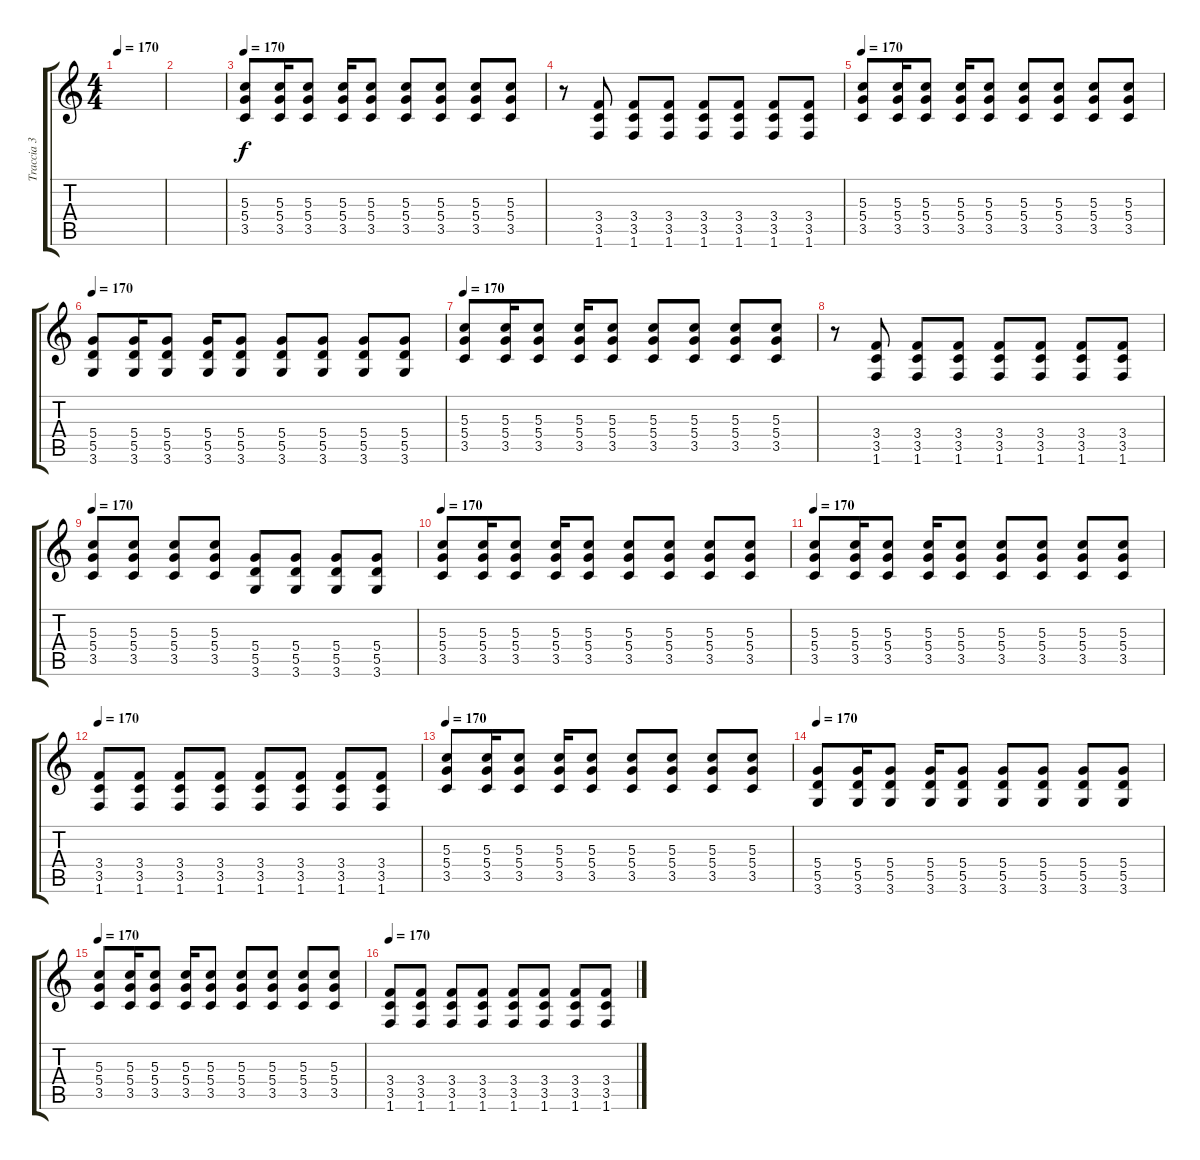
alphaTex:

\track ("Traccia 3" "Traccia 3") {instrument distortionguitar}
\staff {score tabs}
\tuning (E4 B3 G3 D3 A2 E2) {hide}
\ts (4 4)
\tempo 170
\clef g2
\ks c
|
|
\tempo 170
(5.3 5.4 3.5).8{volume 13} (5.3 5.4 3.5).16 (5.3 5.4 3.5).8 (5.3 5.4 3.5).16 (5.3 5.4 3.5).8 (5.3 5.4 3.5).8 (5.3 5.4 3.5).8 (5.3 5.4 3.5).8 (5.3 5.4 3.5).8 |
r.8 (3.4 3.5 1.6).8 (3.4 3.5 1.6).8 (3.4 3.5 1.6).8 (3.4 3.5 1.6).8 (3.4 3.5 1.6).8 (3.4 3.5 1.6).8 (3.4 3.5 1.6).8 |
\tempo 170
(5.3 5.4 3.5).8 (5.3 5.4 3.5).16 (5.3 5.4 3.5).8 (5.3 5.4 3.5).16 (5.3 5.4 3.5).8 (5.3 5.4 3.5).8 (5.3 5.4 3.5).8 (5.3 5.4 3.5).8 (5.3 5.4 3.5).8 |
\tempo 170
(5.4 5.5 3.6).8 (5.4 5.5 3.6).16 (5.4 5.5 3.6).8 (5.4 5.5 3.6).16 (5.4 5.5 3.6).8 (5.4 5.5 3.6).8 (5.4 5.5 3.6).8 (5.4 5.5 3.6).8 (5.4 5.5 3.6).8 |
\tempo 170
(5.3 5.4 3.5).8 (5.3 5.4 3.5).16 (5.3 5.4 3.5).8 (5.3 5.4 3.5).16 (5.3 5.4 3.5).8 (5.3 5.4 3.5).8 (5.3 5.4 3.5).8 (5.3 5.4 3.5).8 (5.3 5.4 3.5).8 |
r.8 (3.4 3.5 1.6).8 (3.4 3.5 1.6).8 (3.4 3.5 1.6).8 (3.4 3.5 1.6).8 (3.4 3.5 1.6).8 (3.4 3.5 1.6).8 (3.4 3.5 1.6).8 |
\tempo 170
(5.3 5.4 3.5).8 (5.3 5.4 3.5).8 (5.3 5.4 3.5).8 (5.3 5.4 3.5).8 (5.4 5.5 3.6).8 (5.4 5.5 3.6).8 (5.4 5.5 3.6).8 (5.4 5.5 3.6).8 |
\tempo 170
(5.3 5.4 3.5).8 (5.3 5.4 3.5).16 (5.3 5.4 3.5).8 (5.3 5.4 3.5).16 (5.3 5.4 3.5).8 (5.3 5.4 3.5).8 (5.3 5.4 3.5).8 (5.3 5.4 3.5).8 (5.3 5.4 3.5).8 |
\tempo 170
(5.3 5.4 3.5).8 (5.3 5.4 3.5).16 (5.3 5.4 3.5).8 (5.3 5.4 3.5).16 (5.3 5.4 3.5).8 (5.3 5.4 3.5).8 (5.3 5.4 3.5).8 (5.3 5.4 3.5).8 (5.3 5.4 3.5).8 |
\tempo 170
(3.4 3.5 1.6).8 (3.4 3.5 1.6).8 (3.4 3.5 1.6).8 (3.4 3.5 1.6).8 (3.4 3.5 1.6).8 (3.4 3.5 1.6).8 (3.4 3.5 1.6).8 (3.4 3.5 1.6).8 |
\tempo 170
(5.3 5.4 3.5).8 (5.3 5.4 3.5).16 (5.3 5.4 3.5).8 (5.3 5.4 3.5).16 (5.3 5.4 3.5).8 (5.3 5.4 3.5).8 (5.3 5.4 3.5).8 (5.3 5.4 3.5).8 (5.3 5.4 3.5).8 |
\tempo 170
(5.4 5.5 3.6).8 (5.4 5.5 3.6).16 (5.4 5.5 3.6).8 (5.4 5.5 3.6).16 (5.4 5.5 3.6).8 (5.4 5.5 3.6).8 (5.4 5.5 3.6).8 (5.4 5.5 3.6).8 (5.4 5.5 3.6).8 |
\tempo 170
(5.3 5.4 3.5).8 (5.3 5.4 3.5).16 (5.3 5.4 3.5).8 (5.3 5.4 3.5).16 (5.3 5.4 3.5).8 (5.3 5.4 3.5).8 (5.3 5.4 3.5).8 (5.3 5.4 3.5).8 (5.3 5.4 3.5).8 |
\tempo 170
(3.4 3.5 1.6).8 (3.4 3.5 1.6).8 (3.4 3.5 1.6).8 (3.4 3.5 1.6).8 (3.4 3.5 1.6).8 (3.4 3.5 1.6).8 (3.4 3.5 1.6).8 (3.4 3.5 1.6).8
